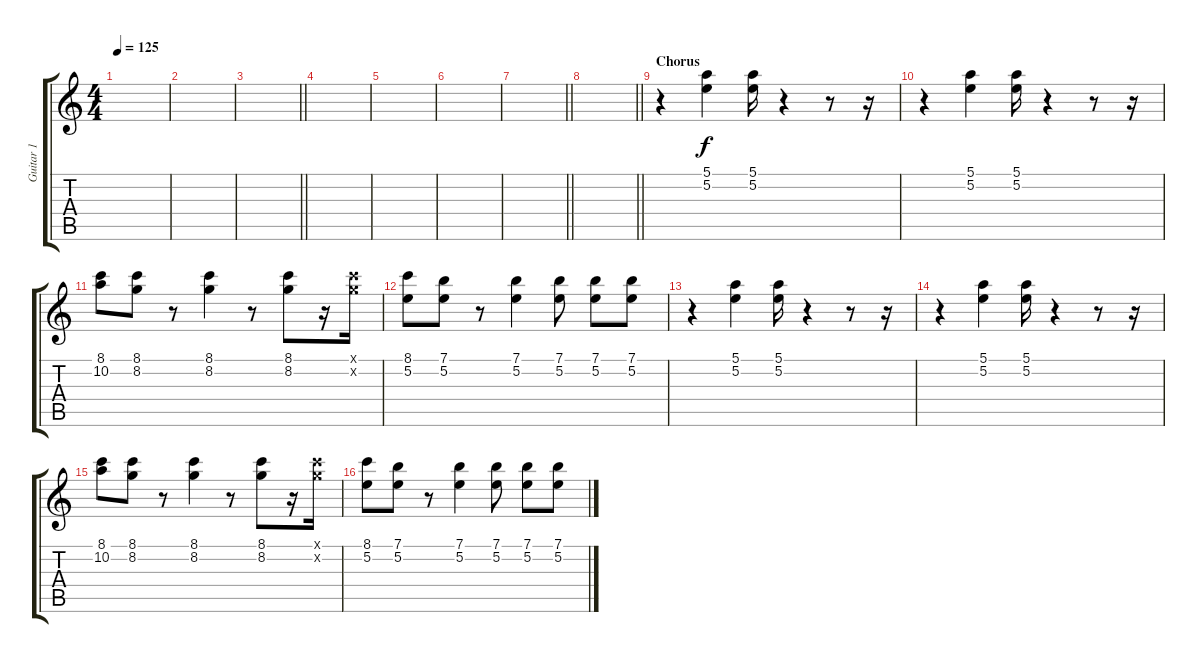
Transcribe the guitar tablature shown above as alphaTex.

\track ("Guitar 1" "Guitar 1") {instrument overdrivenguitar}
\staff {score tabs}
\tuning (E4 B3 G3 D3 A2 E2) {hide}
\ts (4 4)
\tempo 125
\clef g2
\ks c
|
|
\barLineRight lightlight
|
|
|
|
\barLineRight lightlight
|
\barLineRight lightlight
|
\section ("" "Chorus")
r.4 (5.1 5.2).4 (5.1 5.2).16 r.4 r.8 r.16 |
r.4 (5.1 5.2).4 (5.1 5.2).16 r.4 r.8 r.16 |
(8.1 10.2).8 (8.1 8.2).8 r.8 (8.1 8.2).4 r.8 (8.1 8.2).8 r.16 (8.1{x} 8.2{x}).16 |
(8.1 5.2).8 (7.1 5.2).8 r.8 (7.1 5.2).4 (7.1 5.2).8 (7.1 5.2).8 (7.1 5.2).8 |
r.4 (5.1 5.2).4 (5.1 5.2).16 r.4 r.8 r.16 |
r.4 (5.1 5.2).4 (5.1 5.2).16 r.4 r.8 r.16 |
(8.1 10.2).8 (8.1 8.2).8 r.8 (8.1 8.2).4 r.8 (8.1 8.2).8 r.16 (8.1{x} 8.2{x}).16 |
(8.1 5.2).8 (7.1 5.2).8 r.8 (7.1 5.2).4 (7.1 5.2).8 (7.1 5.2).8 (7.1 5.2).8
